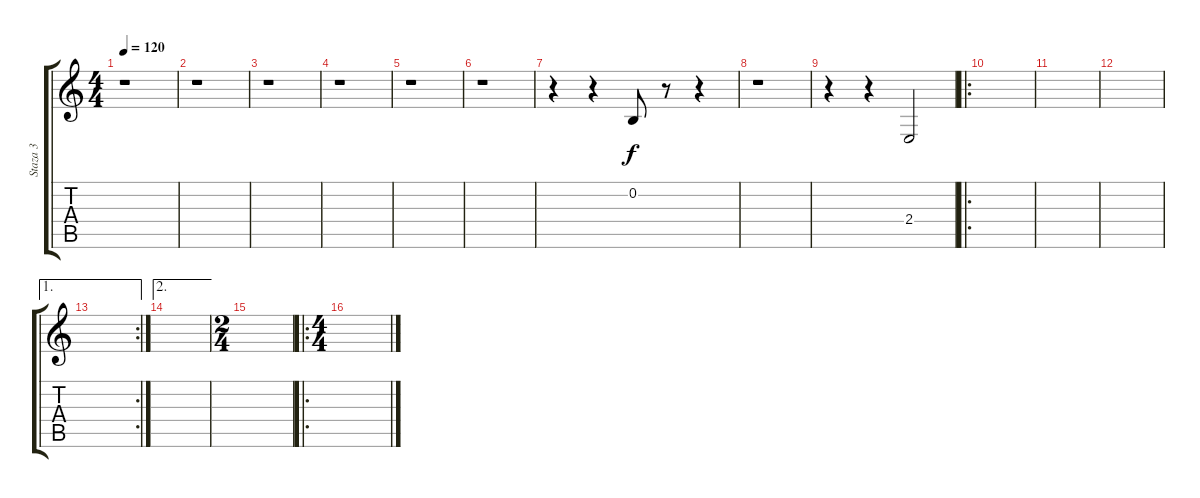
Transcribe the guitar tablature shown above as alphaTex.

\track ("Staza 3" "Staza 3") {instrument acousticgrandpiano}
\staff {score tabs}
\tuning (E4 B3 G3 D3 A2 E2) {hide}
\ts (4 4)
\tempo 120
\clef g2
\ks c
r.1{dy f instrument acousticgrandpiano} |
r.1 |
r.1 |
r.1 |
r.1 |
r.1 |
r.4 r.4 0.2.8 r.8 r.4 |
r.1 |
r.4 r.4 2.4.2 |
\ro
|
|
|
\ae 1
\rc 2
|
\ae 2
|
\ts (2 4)
|
\ro
\ts (4 4)
